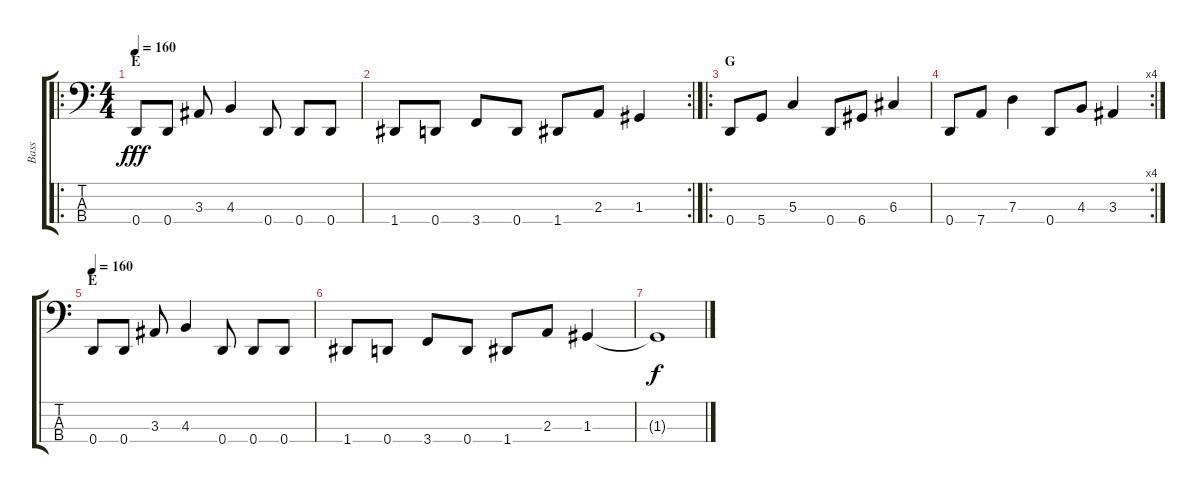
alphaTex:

\track ("Bass" "Bass") {instrument electricbassfinger}
\staff {score tabs}
\tuning (F2 C2 G1 D1) {hide}
\ro
\ts (4 4)
\section ("" "E")
\tempo 160
\clef f4
\ks c
0.4.8{dy fff} 0.4.8 3.3.8 4.3.4 0.4.8 0.4.8 0.4.8 |
\rc 2
1.4.8 0.4.8 3.4.8 0.4.8 1.4.8 2.3.8 1.3.4 |
\ro
\section ("" "G")
0.4.8 5.4.8 5.3.4 0.4.8 6.4.8 6.3.4 |
\rc 4
0.4.8 7.4.8 7.3.4 0.4.8 4.3.8 3.3.4 |
\section ("" "E")
\tempo 160
0.4.8 0.4.8 3.3.8 4.3.4 0.4.8 0.4.8 0.4.8 |
1.4.8 0.4.8 3.4.8 0.4.8 1.4.8 2.3.8 1.3.4 |
1.3{t}.1{dy f}
